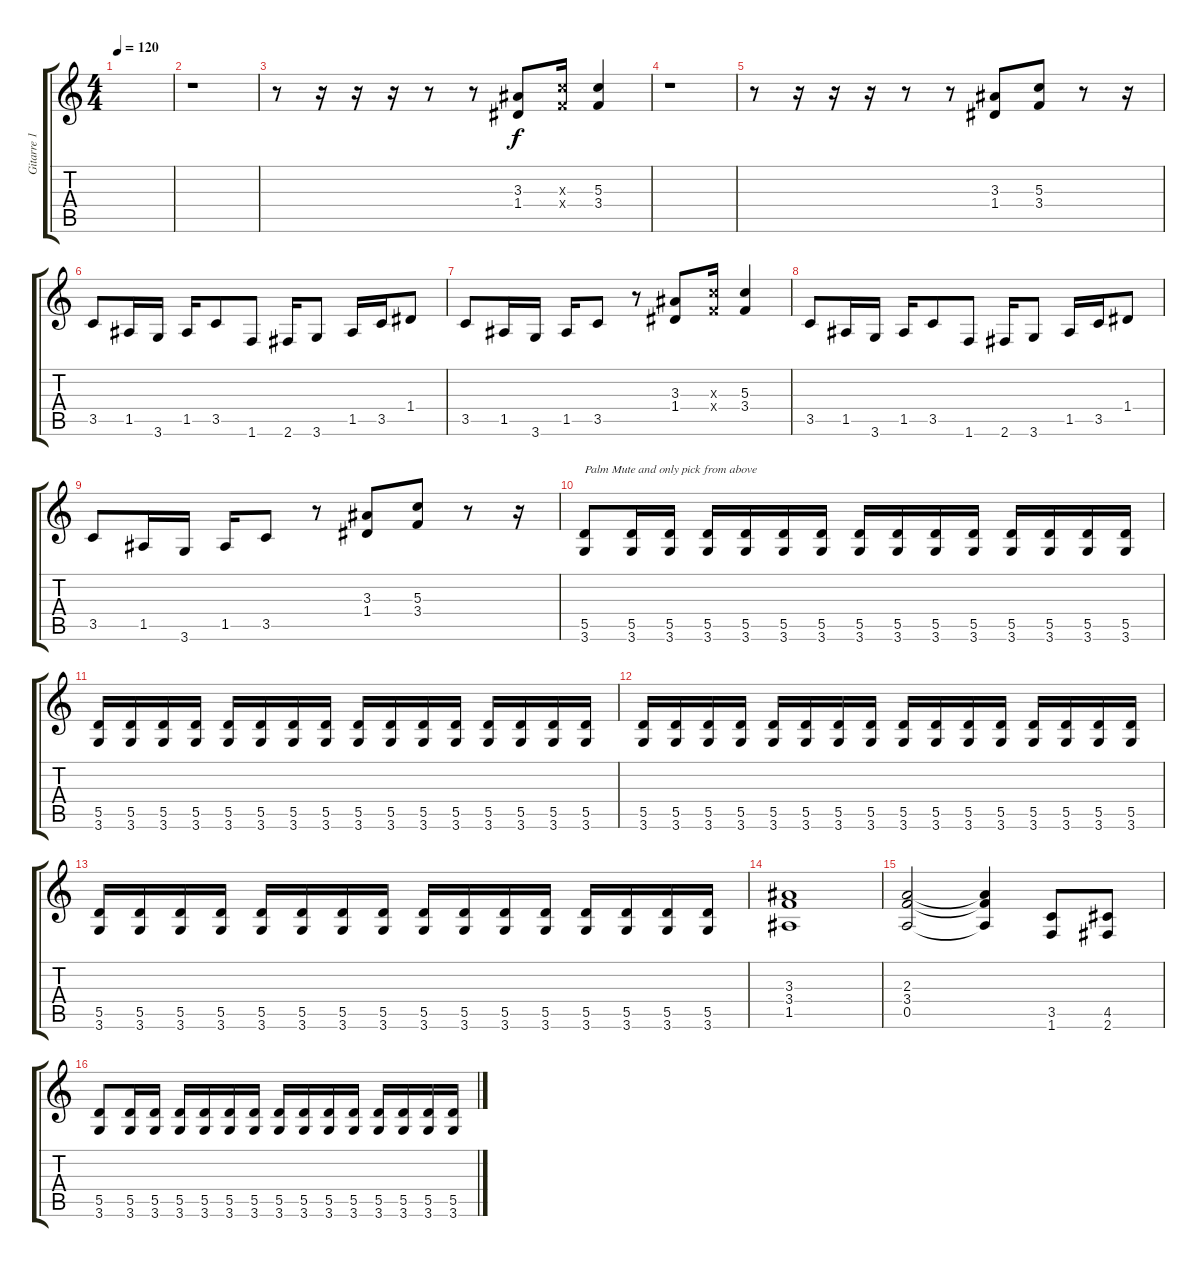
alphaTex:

\track ("Gitarre 1" "Gitarre 1") {instrument distortionguitar}
\staff {score tabs}
\tuning (E4 B3 G3 D3 A2 E2) {hide}
\ts (4 4)
\tempo 120
\clef g2
\ks c
|
r.1 |
r.8 r.16 r.16 r.16 r.8 r.8 (3.3 1.4).8 (5.3{x} 3.4{x}).16 (5.3 3.4).4 |
r.1 |
r.8 r.16 r.16 r.16 r.8 r.8 (3.3 1.4).8 (5.3 3.4).8 r.8 r.16 |
3.5.8 1.5.16 3.6.16 1.5.16 3.5.8 1.6.8 2.6.16 3.6.8 1.5.16 3.5.16 1.4.8 |
3.5.8 1.5.16 3.6.16 1.5.16 3.5.8 r.8 (3.3 1.4).8 (5.3{x} 3.4{x}).16 (5.3 3.4).4 |
3.5.8 1.5.16 3.6.16 1.5.16 3.5.8 1.6.8 2.6.16 3.6.8 1.5.16 3.5.16 1.4.8 |
3.5.8 1.5.16 3.6.16 1.5.16 3.5.8 r.8 (3.3 1.4).8 (5.3 3.4).8 r.8 r.16 |
(5.5 3.6).8{txt "Palm Mute and only pick from above"} (5.5 3.6).16 (5.5 3.6).16 (5.5 3.6).16 (5.5 3.6).16 (5.5 3.6).16 (5.5 3.6).16 (5.5 3.6).16 (5.5 3.6).16 (5.5 3.6).16 (5.5 3.6).16 (5.5 3.6).16 (5.5 3.6).16 (5.5 3.6).16 (5.5 3.6).16 |
(5.5 3.6).16 (5.5 3.6).16 (5.5 3.6).16 (5.5 3.6).16 (5.5 3.6).16 (5.5 3.6).16 (5.5 3.6).16 (5.5 3.6).16 (5.5 3.6).16 (5.5 3.6).16 (5.5 3.6).16 (5.5 3.6).16 (5.5 3.6).16 (5.5 3.6).16 (5.5 3.6).16 (5.5 3.6).16 |
(5.5 3.6).16 (5.5 3.6).16 (5.5 3.6).16 (5.5 3.6).16 (5.5 3.6).16 (5.5 3.6).16 (5.5 3.6).16 (5.5 3.6).16 (5.5 3.6).16 (5.5 3.6).16 (5.5 3.6).16 (5.5 3.6).16 (5.5 3.6).16 (5.5 3.6).16 (5.5 3.6).16 (5.5 3.6).16 |
(5.5 3.6).16 (5.5 3.6).16 (5.5 3.6).16 (5.5 3.6).16 (5.5 3.6).16 (5.5 3.6).16 (5.5 3.6).16 (5.5 3.6).16 (5.5 3.6).16 (5.5 3.6).16 (5.5 3.6).16 (5.5 3.6).16 (5.5 3.6).16 (5.5 3.6).16 (5.5 3.6).16 (5.5 3.6).16 |
(3.3 3.4 1.5).1 |
(2.3 3.4 0.5).2 (2.3{t} 3.4{t} 0.5{t}).4 (3.5 1.6).8 (4.5 2.6).8 |
(5.5 3.6).8 (5.5 3.6).16 (5.5 3.6).16 (5.5 3.6).16 (5.5 3.6).16 (5.5 3.6).16 (5.5 3.6).16 (5.5 3.6).16 (5.5 3.6).16 (5.5 3.6).16 (5.5 3.6).16 (5.5 3.6).16 (5.5 3.6).16 (5.5 3.6).16 (5.5 3.6).16
